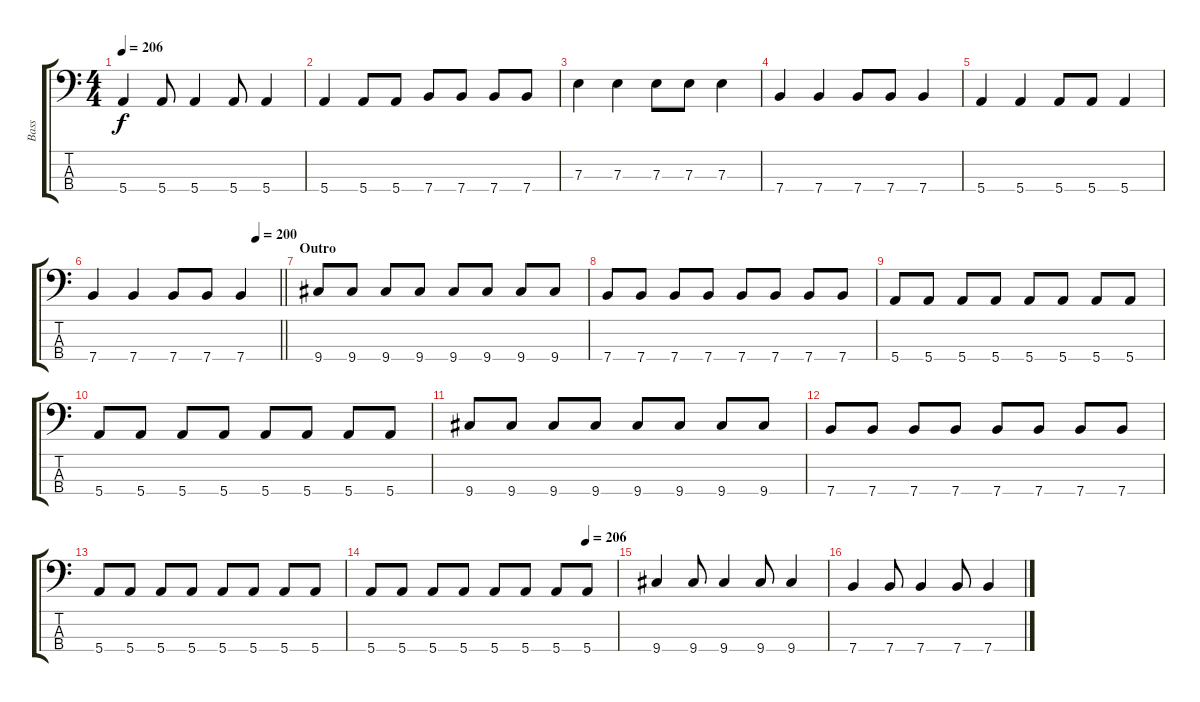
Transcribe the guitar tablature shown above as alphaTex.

\track ("Bass" "Bass") {instrument electricbasspick}
\staff {score tabs}
\tuning (G2 D2 A1 E1) {hide}
\ts (4 4)
\tempo 206
\clef f4
\ks c
5.4.4{dy f} 5.4.8 5.4.4 5.4.8 5.4.4 |
5.4.4 5.4.8 5.4.8 7.4.8 7.4.8 7.4.8 7.4.8 |
7.3.4 7.3.4 7.3.8 7.3.8 7.3.4 |
7.4.4 7.4.4 7.4.8 7.4.8 7.4.4 |
5.4.4 5.4.4 5.4.8 5.4.8 5.4.4 |
\tempo (200 0.875)
\barLineRight lightlight
7.4.4 7.4.4 7.4.8 7.4.8 7.4.4 |
\section ("" "Outro")
9.4.8 9.4.8 9.4.8 9.4.8 9.4.8 9.4.8 9.4.8 9.4.8 |
7.4.8 7.4.8 7.4.8 7.4.8 7.4.8 7.4.8 7.4.8 7.4.8 |
5.4.8 5.4.8 5.4.8 5.4.8 5.4.8 5.4.8 5.4.8 5.4.8 |
5.4.8 5.4.8 5.4.8 5.4.8 5.4.8 5.4.8 5.4.8 5.4.8 |
9.4.8 9.4.8 9.4.8 9.4.8 9.4.8 9.4.8 9.4.8 9.4.8 |
7.4.8 7.4.8 7.4.8 7.4.8 7.4.8 7.4.8 7.4.8 7.4.8 |
5.4.8 5.4.8 5.4.8 5.4.8 5.4.8 5.4.8 5.4.8 5.4.8 |
\tempo (206 0.875)
5.4.8 5.4.8 5.4.8 5.4.8 5.4.8 5.4.8 5.4.8 5.4.8 |
9.4.4 9.4.8 9.4.4 9.4.8 9.4.4 |
7.4.4 7.4.8 7.4.4 7.4.8 7.4.4
